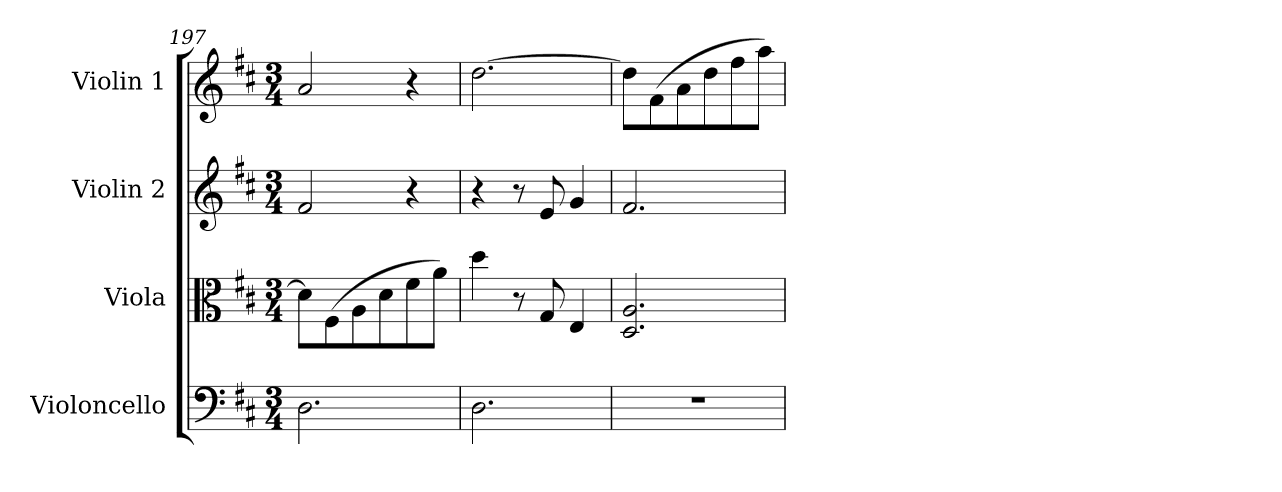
**kern	**kern	**kern	**kern
*part4	*part3	*part2	*part1
*staff4	*staff3	*staff2	*staff1
*I"Violoncello	*I"Viola	*I"Violin 2	*I"Violin 1
*I'Vc	*I'Vla	*I'Vln	*I'Vln
*clefF4	*clefC3	*clefG2	*clefG2
*k[f#c#]	*k[f#c#]	*k[f#c#]	*k[f#c#]
*M3/4	*M3/4	*M3/4	*M3/4
=197	=197	=197	=197
2.D\	8d\L]	2f#/	2a/
.	(8F#\	.	.
.	8A\	.	.
.	8d\	.	.
.	8f#\	4r	4r
.	8a\J)	.	.
=198	=198	=198	=198
2.D\	4dd\	4r	[2.dd\
.	8r	8r	.
.	8G/	8e/	.
.	4E/	4g/	.
=199	=199	=199	=199
2.r	2.D/ 2.A/	2.f#/	8dd\L]
.	.	.	(8f#\
.	.	.	8a\
.	.	.	8dd\
.	.	.	8ff#\
.	.	.	8aa\J)
=	=	=	=
*-	*-	*-	*-
